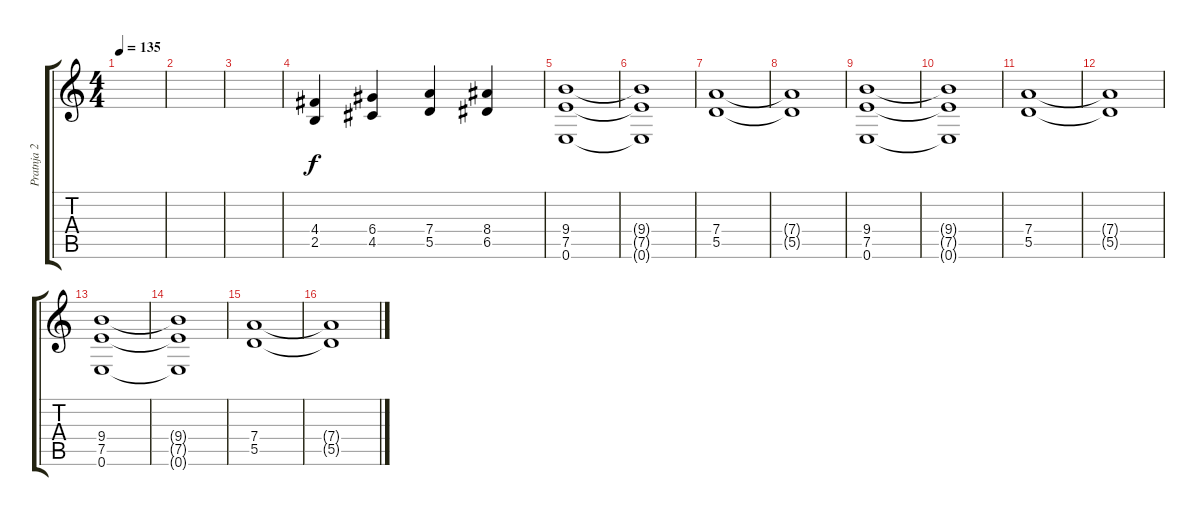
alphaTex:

\track ("Pratnja 2" "Pratnja 2") {instrument distortionguitar}
\staff {score tabs}
\tuning (E4 B3 G3 D3 A2 E2) {hide}
\ts (4 4)
\tempo 135
\clef g2
\ks c
|
|
|
(4.4 2.5).4 (6.4 4.5).4 (7.4 5.5).4 (8.4 6.5).4 |
(9.4 7.5 0.6).1 |
(9.4{t} 7.5{t} 0.6{t}).1 |
(7.4 5.5).1 |
(7.4{t} 5.5{t}).1 |
(9.4 7.5 0.6).1 |
(9.4{t} 7.5{t} 0.6{t}).1 |
(7.4 5.5).1 |
(7.4{t} 5.5{t}).1 |
(9.4 7.5 0.6).1 |
(9.4{t} 7.5{t} 0.6{t}).1 |
(7.4 5.5).1 |
(7.4{t} 5.5{t}).1
